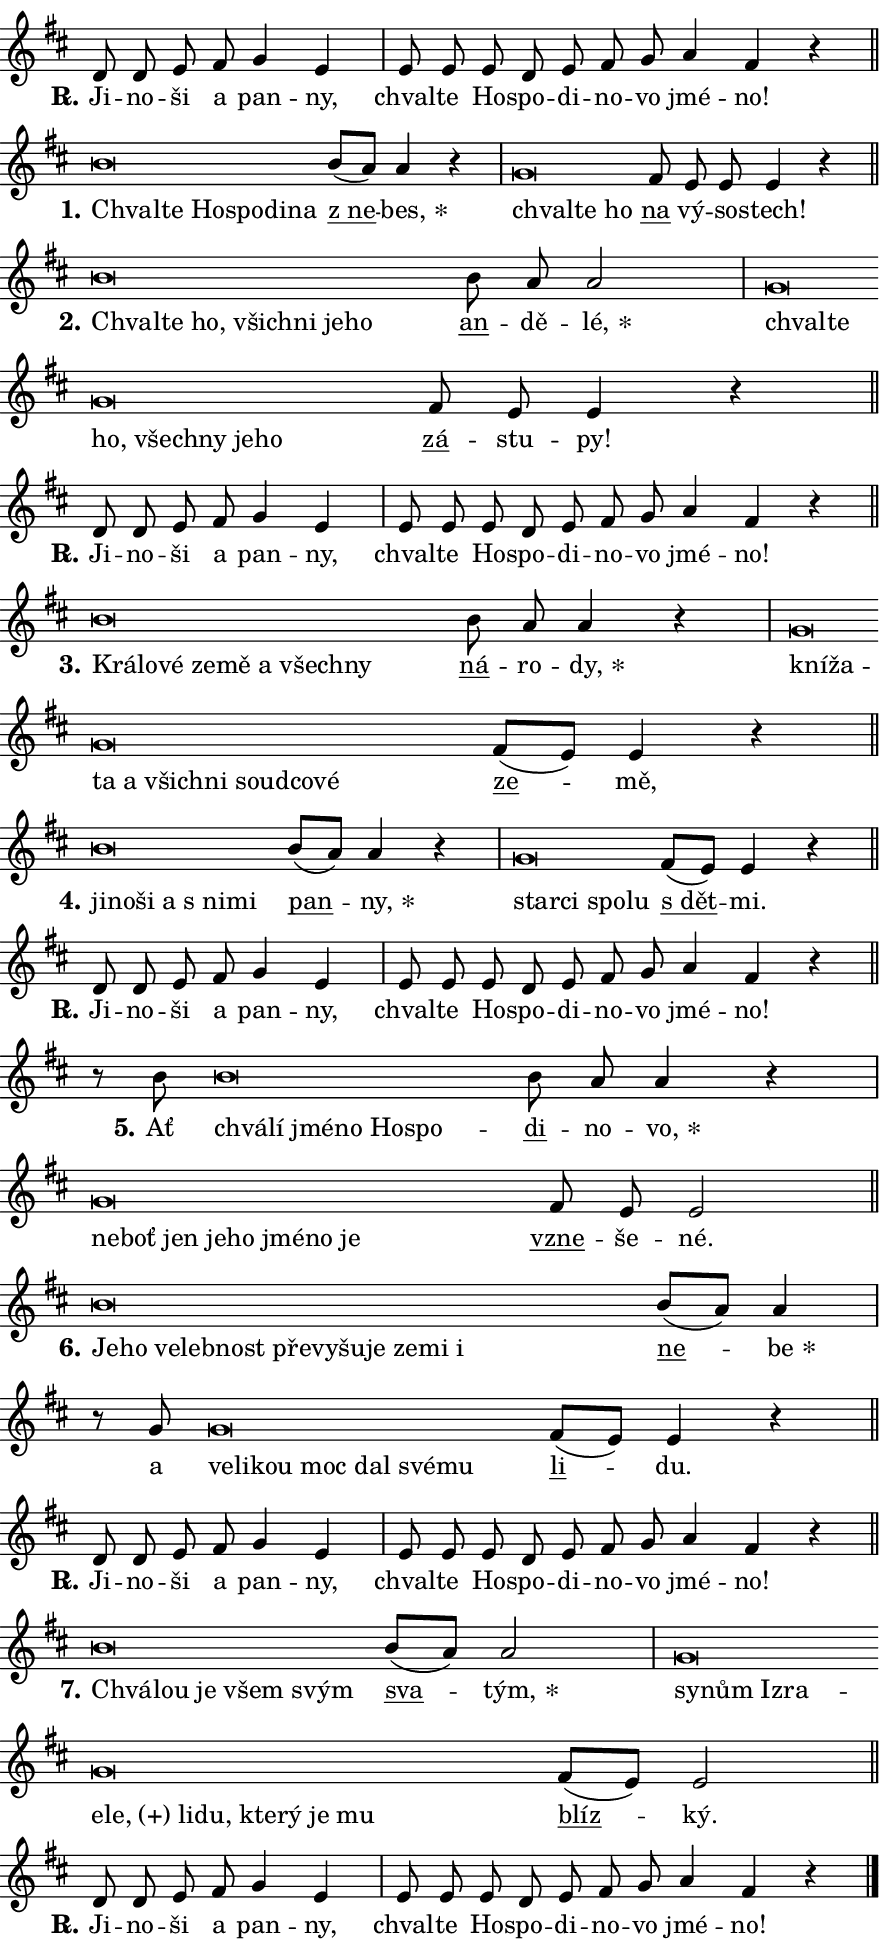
\version "2.24.0"
\header { tagline = "" }
\paper {
  indent = 0\cm
  top-margin = 0\cm
  right-margin = 0.13\cm % to fit lyric hyphens
  bottom-margin = 0\cm
  left-margin = 0\cm
  paper-width = 15\cm
  page-breaking = #ly:one-page-breaking
  system-system-spacing.basic-distance = #11
  score-system-spacing.basic-distance = #11
  ragged-last = ##f
}


%% Author: Thomas Morley
%% https://lists.gnu.org/archive/html/lilypond-user/2020-05/msg00002.html
#(define (line-position grob)
"Returns position of @var[grob} in current system:
   @code{'start}, if at first time-step
   @code{'end}, if at last time-step
   @code{'middle} otherwise
"
  (let* ((col (ly:item-get-column grob))
         (ln (ly:grob-object col 'left-neighbor))
         (rn (ly:grob-object col 'right-neighbor))
         (col-to-check-left (if (ly:grob? ln) ln col))
         (col-to-check-right (if (ly:grob? rn) rn col))
         (break-dir-left
           (and
             (ly:grob-property col-to-check-left 'non-musical #f)
             (ly:item-break-dir col-to-check-left)))
         (break-dir-right
           (and
             (ly:grob-property col-to-check-right 'non-musical #f)
             (ly:item-break-dir col-to-check-right))))
        (cond ((eqv? 1 break-dir-left) 'start)
              ((eqv? -1 break-dir-right) 'end)
              (else 'middle))))

#(define (tranparent-at-line-position vctor)
  (lambda (grob)
  "Relying on @code{line-position} select the relevant enry from @var{vctor}.
Used to determine transparency,"
    (case (line-position grob)
      ((end) (not (vector-ref vctor 0)))
      ((middle) (not (vector-ref vctor 1)))
      ((start) (not (vector-ref vctor 2))))))

noteHeadBreakVisibility =
#(define-music-function (break-visibility)(vector?)
"Makes @code{NoteHead}s transparent relying on @var{break-visibility}"
#{
  \override NoteHead.transparent =
    #(tranparent-at-line-position break-visibility)
#})

#(define delete-ledgers-for-transparent-note-heads
  (lambda (grob)
    "Reads whether a @code{NoteHead} is transparent.
If so this @code{NoteHead} is removed from @code{'note-heads} from
@var{grob}, which is supposed to be @code{LedgerLineSpanner}.
As a result ledgers are not printed for this @code{NoteHead}"
    (let* ((nhds-array (ly:grob-object grob 'note-heads))
           (nhds-list
             (if (ly:grob-array? nhds-array)
                 (ly:grob-array->list nhds-array)
                 '()))
           ;; Relies on the transparent-property being done before
           ;; Staff.LedgerLineSpanner.after-line-breaking is executed.
           ;; This is fragile ...
           (to-keep
             (remove
               (lambda (nhd)
                 (ly:grob-property nhd 'transparent #f))
               nhds-list)))
      ;; TODO find a better method to iterate over grob-arrays, similiar
      ;; to filter/remove etc for lists
      ;; For now rebuilt from scratch
      (set! (ly:grob-object grob 'note-heads)  '())
      (for-each
        (lambda (nhd)
          (ly:pointer-group-interface::add-grob grob 'note-heads nhd))
        to-keep))))

squashNotes = {
  \override NoteHead.X-extent = #'(-0.2 . 0.2)
  \override NoteHead.Y-extent = #'(-0.75 . 0)
  \override NoteHead.stencil =
    #(lambda (grob)
       (let ((pos (ly:grob-property grob 'staff-position)))
         (begin
           (if (< pos -7) (display "ERROR: Lower brevis then expected\n") (display ""))
           (if (<= pos -6) ly:text-interface::print ly:note-head::print))))
}
unSquashNotes = {
  \revert NoteHead.X-extent
  \revert NoteHead.Y-extent
  \revert NoteHead.stencil
}

hideNotes = \noteHeadBreakVisibility #begin-of-line-visible
unHideNotes = \noteHeadBreakVisibility #all-visible

% work-around for resetting accidentals
% https://lilypond.org/doc/v2.23/Documentation/notation/displaying-rhythms#unmetered-music
cadenzaMeasure = {
  \cadenzaOff
  \partial 1024 s1024
  \cadenzaOn
}

#(define-markup-command (accent layout props text) (markup?)
  "Underline accented syllable"
  (interpret-markup layout props
    #{\markup \override #'(offset . 4.3) \underline { #text }#}))

responsum = \markup \concat {
  "R" \hspace #-1.05 \path #0.1 #'((moveto 0 0.07) (lineto 0.9 0.8)) \hspace #0.05 "."
}

spaceSize = #0.6828661417322834 % exact space size for TeX Gyre Schola

\layout {
  \context {
    \Staff
    \remove "Time_signature_engraver"
    \override LedgerLineSpanner.after-line-breaking = #delete-ledgers-for-transparent-note-heads
  }
  \context {
    \Lyrics {
      \override LyricSpace.minimum-distance = \spaceSize
      \override LyricText.font-name = #"TeX Gyre Schola"
      \override LyricText.font-size = 1
      \override StanzaNumber.font-name = #"TeX Gyre Schola Bold"
      \override StanzaNumber.font-size = 1
    }
  }
  \context {
    \Score 
    \override NoteHead.text =
      #(lambda (grob) 
        (let ((pos (ly:grob-property grob 'staff-position)))
          #{\markup {
            \combine
              \halign #-0.55 \raise #(if (= pos -6) 0 0.5) \override #'(thickness . 2) \draw-line #'(3.2 . 0)
              \musicglyph "noteheads.sM1"
          }#}))
  }
}

% magnetic-lyrics.ily
%
%   written by
%     Jean Abou Samra <jean@abou-samra.fr>
%     Werner Lemberg <wl@gnu.org>
%
%   adapted by
%     Jiri Hon <jiri.hon@gmail.com>
%
% Version 2022-Apr-15

% https://www.mail-archive.com/lilypond-user@gnu.org/msg149350.html

#(define (Left_hyphen_pointer_engraver context)
   "Collect syllable-hyphen-syllable occurrences in lyrics and store
them in properties.  This engraver only looks to the left.  For
example, if the lyrics input is @code{foo -- bar}, it does the
following.

@itemize @bullet
@item
Set the @code{text} property of the @code{LyricHyphen} grob between
@q{foo} and @q{bar} to @code{foo}.

@item
Set the @code{left-hyphen} property of the @code{LyricText} grob with
text @q{foo} to the @code{LyricHyphen} grob between @q{foo} and
@q{bar}.
@end itemize

Use this auxiliary engraver in combination with the
@code{lyric-@/text::@/apply-@/magnetic-@/offset!} hook."
   (let ((hyphen #f)
         (text #f))
     (make-engraver
      (acknowledgers
       ((lyric-syllable-interface engraver grob source-engraver)
        (set! text grob)))
      (end-acknowledgers
       ((lyric-hyphen-interface engraver grob source-engraver)
        ;(when (not (grob::has-interface grob 'lyric-space-interface))
          (set! hyphen grob)));)
      ((stop-translation-timestep engraver)
       (when (and text hyphen)
         (ly:grob-set-object! text 'left-hyphen hyphen))
       (set! text #f)
       (set! hyphen #f)))))

#(define (lyric-text::apply-magnetic-offset! grob)
   "If the space between two syllables is less than the value in
property @code{LyricText@/.details@/.squash-threshold}, move the right
syllable to the left so that it gets concatenated with the left
syllable.

Use this function as a hook for
@code{LyricText@/.after-@/line-@/breaking} if the
@code{Left_@/hyphen_@/pointer_@/engraver} is active."
   (let ((hyphen (ly:grob-object grob 'left-hyphen #f)))
     (when hyphen
       (let ((left-text (ly:spanner-bound hyphen LEFT)))
         (when (grob::has-interface left-text 'lyric-syllable-interface)
           (let* ((common (ly:grob-common-refpoint grob left-text X))
                  (this-x-ext (ly:grob-extent grob common X))
                  (left-x-ext
                   (begin
                     ;; Trigger magnetism for left-text.
                     (ly:grob-property left-text 'after-line-breaking)
                     (ly:grob-extent left-text common X)))
                  ;; `delta` is the gap width between two syllables.
                  (delta (- (interval-start this-x-ext)
                            (interval-end left-x-ext)))
                  (details (ly:grob-property grob 'details))
                  (threshold (assoc-get 'squash-threshold details 0.2)))
             (when (< delta threshold)
               (let* (;; We have to manipulate the input text so that
                      ;; ligatures crossing syllable boundaries are not
                      ;; disabled.  For languages based on the Latin
                      ;; script this is essentially a beautification.
                      ;; However, for non-Western scripts it can be a
                      ;; necessity.
                      (lt (ly:grob-property left-text 'text))
                      (rt (ly:grob-property grob 'text))
                      (is-space (grob::has-interface hyphen 'lyric-space-interface))
                      (space (if is-space " " ""))
                      (extra-delta (if is-space spaceSize 0))
                      ;; Append new syllable.
                      (ltrt-space (if (and (string? lt) (string? rt))
                                (string-append lt space rt)
                                (make-concat-markup (list lt space rt))))
                      ;; Right-align `ltrt` to the right side.
                      (ltrt-space-markup (grob-interpret-markup
                               grob
                               (make-translate-markup
                                (cons (interval-length this-x-ext) 0)
                                (make-right-align-markup ltrt-space)))))
                 (begin
                   ;; Don't print `left-text`.
                   (ly:grob-set-property! left-text 'stencil #f)
                   ;; Set text and stencil (which holds all collected
                   ;; syllables so far) and shift it to the left.
                   (ly:grob-set-property! grob 'text ltrt-space)
                   (ly:grob-set-property! grob 'stencil ltrt-space-markup)
                   (ly:grob-translate-axis! grob (- (- delta extra-delta)) X))))))))))


#(define (lyric-hyphen::displace-bounds-first grob)
   ;; Make very sure this callback isn't triggered too early.
   (let ((left (ly:spanner-bound grob LEFT))
         (right (ly:spanner-bound grob RIGHT)))
     (ly:grob-property left 'after-line-breaking)
     (ly:grob-property right 'after-line-breaking)
     (ly:lyric-hyphen::print grob)))

squashThreshold = #0.4

\layout {
  \context {
    \Lyrics
    \consists #Left_hyphen_pointer_engraver
    \override LyricText.after-line-breaking =
      #lyric-text::apply-magnetic-offset!
    \override LyricHyphen.stencil = #lyric-hyphen::displace-bounds-first
    \override LyricText.details.squash-threshold = \squashThreshold
    \override LyricHyphen.minimum-distance = 0
    \override LyricHyphen.minimum-length = \squashThreshold
  }
}

squashText = \override LyricText.details.squash-threshold = 9999
unSquashText = \override LyricText.details.squash-threshold = \squashThreshold

leftText = \override LyricText.self-alignment-X = #LEFT
unLeftText = \revert LyricText.self-alignment-X

starOffset = #(lambda (grob) 
                (let ((x_offset (ly:self-alignment-interface::aligned-on-x-parent grob)))
                  (if (= x_offset 0) 0 (+ x_offset 1.2))))

star = #(define-music-function (syllable)(string?)
"Append star separator at the end of a syllable"
#{
  \once \override LyricText.X-offset = #starOffset
  \lyricmode { \markup {
    #syllable
    \override #'((font-name . "TeX Gyre Schola Bold")) \hspace #0.2 \lower #0.65 \larger "*"
  } }
#})

starAccent = #(define-music-function (syllable)(string?)
"Append star separator at the end of a syllable and make accent"
#{
  \once \override LyricText.X-offset = #starOffset
  \lyricmode { \markup {
    \accent #syllable
    \override #'((font-name . "TeX Gyre Schola Bold")) \hspace #0.2 \lower #0.65 \larger "*"
  } }
#})

breath = #(define-music-function (syllable)(string?)
"Append breathing indicator at the end of a syllable"
#{
  \lyricmode { \markup { #syllable "+" } }
#})

optionalBreath = #(define-music-function (syllable)(string?)
"Append optional breathing indicator at the end of a syllable"
#{
  \lyricmode { \markup { #syllable "(+)" } }
#})


\score {
    <<
        \new Voice = "melody" { \cadenzaOn \key d \major \relative { d'8 d e fis g4 e \cadenzaMeasure \bar "|" e8 e \bar "" e d e \bar "" fis g a4 fis r \cadenzaMeasure \bar "||" \break } }
        \new Lyrics \lyricsto "melody" { \lyricmode { \set stanza = \responsum
Ji -- no -- ši a pan -- ny, chval -- te Ho -- spo -- di -- no -- vo jmé -- no! } }
    >>
    \layout {}
}

\score {
    <<
        \new Voice = "melody" { \cadenzaOn \key d \major \relative { \squashNotes b'\breve*1/16 \hideNotes \breve*1/16 \bar "" \breve*1/16 \bar "" \breve*1/16 \bar "" \breve*1/16 \breve*1/16 \bar "" \unHideNotes \unSquashNotes \bar "" b8[( a)] a4 r \cadenzaMeasure \bar "|" \squashNotes g\breve*1/16 \hideNotes \breve*1/16 \breve*1/16 \bar "" \unHideNotes \unSquashNotes \bar "" fis8 e e e4 r \cadenzaMeasure \bar "||" \break } }
        \new Lyrics \lyricsto "melody" { \lyricmode { \set stanza = "1."
\leftText Chval -- \squashText te Ho -- spo -- di -- na \unLeftText \unSquashText \markup \accent "z ne" -- \star bes, \leftText chval -- \squashText te ho \unLeftText \unSquashText \markup \accent na vý -- so -- stech! } }
    >>
    \layout {}
}

\score {
    <<
        \new Voice = "melody" { \cadenzaOn \key d \major \relative { \squashNotes b'\breve*1/16 \hideNotes \breve*1/16 \bar "" \breve*1/16 \bar "" \breve*1/16 \bar "" \breve*1/16 \bar "" \breve*1/16 \breve*1/16 \bar "" \unHideNotes \unSquashNotes \bar "" b8 a a2 \cadenzaMeasure \bar "|" \squashNotes g\breve*1/16 \hideNotes \breve*1/16 \bar "" \breve*1/16 \bar "" \breve*1/16 \bar "" \breve*1/16 \bar "" \breve*1/16 \breve*1/16 \bar "" \unHideNotes \unSquashNotes \bar "" fis8 e e4 r \cadenzaMeasure \bar "||" \break } }
        \new Lyrics \lyricsto "melody" { \lyricmode { \set stanza = "2."
\leftText Chval -- \squashText te ho, všich -- ni je -- ho \unLeftText \unSquashText \markup \accent an -- dě -- \star lé, \leftText chval -- \squashText te ho, všech -- ny je -- ho \unLeftText \unSquashText \markup \accent zá -- stu -- py! } }
    >>
    \layout {}
}

\score {
    <<
        \new Voice = "melody" { \cadenzaOn \key d \major \relative { d'8 d e fis g4 e \cadenzaMeasure \bar "|" e8 e \bar "" e d e \bar "" fis g a4 fis r \cadenzaMeasure \bar "||" \break } }
        \new Lyrics \lyricsto "melody" { \lyricmode { \set stanza = \responsum
Ji -- no -- ši a pan -- ny, chval -- te Ho -- spo -- di -- no -- vo jmé -- no! } }
    >>
    \layout {}
}

\score {
    <<
        \new Voice = "melody" { \cadenzaOn \key d \major \relative { \squashNotes b'\breve*1/16 \hideNotes \breve*1/16 \bar "" \breve*1/16 \bar "" \breve*1/16 \bar "" \breve*1/16 \bar "" \breve*1/16 \bar "" \breve*1/16 \breve*1/16 \bar "" \unHideNotes \unSquashNotes \bar "" b8 a a4 r \cadenzaMeasure \bar "|" \squashNotes g\breve*1/16 \hideNotes \breve*1/16 \bar "" \breve*1/16 \bar "" \breve*1/16 \bar "" \breve*1/16 \bar "" \breve*1/16 \bar "" \breve*1/16 \bar "" \breve*1/16 \breve*1/16 \bar "" \unHideNotes \unSquashNotes \bar "" fis8[( e)] e4 r \cadenzaMeasure \bar "||" \break } }
        \new Lyrics \lyricsto "melody" { \lyricmode { \set stanza = "3."
\leftText Krá -- \squashText lo -- vé ze -- mě a všech -- ny \unLeftText \unSquashText \markup \accent ná -- ro -- \star dy, \leftText kní -- \squashText ža -- ta a všich -- ni soud -- co -- vé \unLeftText \unSquashText \markup \accent ze -- mě, } }
    >>
    \layout {}
}

\score {
    <<
        \new Voice = "melody" { \cadenzaOn \key d \major \relative { \squashNotes b'\breve*1/16 \hideNotes \breve*1/16 \bar "" \breve*1/16 \bar "" \breve*1/16 \bar "" \breve*1/16 \breve*1/16 \bar "" \unHideNotes \unSquashNotes \bar "" b8[( a)] a4 r \cadenzaMeasure \bar "|" \squashNotes g\breve*1/16 \hideNotes \breve*1/16 \bar "" \breve*1/16 \breve*1/16 \bar "" \unHideNotes \unSquashNotes \bar "" fis8[( e)] e4 r \cadenzaMeasure \bar "||" \break } }
        \new Lyrics \lyricsto "melody" { \lyricmode { \set stanza = "4."
\leftText ji -- \squashText no -- ši a "s ni" -- mi \unLeftText \unSquashText \markup \accent pan -- \star ny, \leftText star -- \squashText ci spo -- lu \unLeftText \unSquashText \markup \accent "s dět" -- mi. } }
    >>
    \layout {}
}

\score {
    <<
        \new Voice = "melody" { \cadenzaOn \key d \major \relative { d'8 d e fis g4 e \cadenzaMeasure \bar "|" e8 e \bar "" e d e \bar "" fis g a4 fis r \cadenzaMeasure \bar "||" \break } }
        \new Lyrics \lyricsto "melody" { \lyricmode { \set stanza = \responsum
Ji -- no -- ši a pan -- ny, chval -- te Ho -- spo -- di -- no -- vo jmé -- no! } }
    >>
    \layout {}
}

\score {
    <<
        \new Voice = "melody" { \cadenzaOn \key d \major \relative { r8 b'8 \squashNotes b\breve*1/16 \hideNotes \breve*1/16 \bar "" \breve*1/16 \bar "" \breve*1/16 \bar "" \breve*1/16 \breve*1/16 \bar "" \unHideNotes \unSquashNotes \bar "" b8 a a4 r \cadenzaMeasure \bar "|" \squashNotes g\breve*1/16 \hideNotes \breve*1/16 \bar "" \breve*1/16 \bar "" \breve*1/16 \bar "" \breve*1/16 \bar "" \breve*1/16 \bar "" \breve*1/16 \breve*1/16 \bar "" \unHideNotes \unSquashNotes \bar "" fis8 e e2 \cadenzaMeasure \bar "||" \break } }
        \new Lyrics \lyricsto "melody" { \lyricmode { \set stanza = "5."
Ať \leftText chvá -- \squashText lí jmé -- no Ho -- spo -- \unLeftText \unSquashText \markup \accent di -- no -- \star vo, \leftText ne -- \squashText boť jen je -- ho jmé -- no je \unLeftText \unSquashText \markup \accent vzne -- še -- né. } }
    >>
    \layout {}
}

\score {
    <<
        \new Voice = "melody" { \cadenzaOn \key d \major \relative { \squashNotes b'\breve*1/16 \hideNotes \breve*1/16 \bar "" \breve*1/16 \bar "" \breve*1/16 \bar "" \breve*1/16 \bar "" \breve*1/16 \bar "" \breve*1/16 \bar "" \breve*1/16 \bar "" \breve*1/16 \bar "" \breve*1/16 \bar "" \breve*1/16 \breve*1/16 \bar "" \unHideNotes \unSquashNotes \bar "" b8[( a)] a4 \cadenzaMeasure \bar "|" r8 g8 \squashNotes g\breve*1/16 \hideNotes \breve*1/16 \bar "" \breve*1/16 \bar "" \breve*1/16 \bar "" \breve*1/16 \bar "" \breve*1/16 \breve*1/16 \bar "" \unHideNotes \unSquashNotes \bar "" fis8[( e)] e4 r \cadenzaMeasure \bar "||" \break } }
        \new Lyrics \lyricsto "melody" { \lyricmode { \set stanza = "6."
\leftText Je -- \squashText ho ve -- leb -- nost pře -- vy -- šu -- je ze -- mi i \unLeftText \unSquashText \markup \accent ne -- \star be a \leftText ve -- \squashText li -- kou moc dal své -- mu \unLeftText \unSquashText \markup \accent li -- du. } }
    >>
    \layout {}
}

\score {
    <<
        \new Voice = "melody" { \cadenzaOn \key d \major \relative { d'8 d e fis g4 e \cadenzaMeasure \bar "|" e8 e \bar "" e d e \bar "" fis g a4 fis r \cadenzaMeasure \bar "||" \break } }
        \new Lyrics \lyricsto "melody" { \lyricmode { \set stanza = \responsum
Ji -- no -- ši a pan -- ny, chval -- te Ho -- spo -- di -- no -- vo jmé -- no! } }
    >>
    \layout {}
}

\score {
    <<
        \new Voice = "melody" { \cadenzaOn \key d \major \relative { \squashNotes b'\breve*1/16 \hideNotes \breve*1/16 \bar "" \breve*1/16 \bar "" \breve*1/16 \breve*1/16 \bar "" \unHideNotes \unSquashNotes \bar "" b8[( a)] a2 \cadenzaMeasure \bar "|" \squashNotes g\breve*1/16 \hideNotes \breve*1/16 \bar "" \breve*1/16 \bar "" \breve*1/16 \bar "" \breve*1/16 \bar "" \breve*1/16 \bar "" \breve*1/16 \bar "" \breve*1/16 \bar "" \breve*1/16 \bar "" \breve*1/16 \bar "" \breve*1/16 \breve*1/16 \bar "" \unHideNotes \unSquashNotes \bar "" fis8[( e)] e2 \cadenzaMeasure \bar "||" \break } }
        \new Lyrics \lyricsto "melody" { \lyricmode { \set stanza = "7."
\leftText Chvá -- \squashText lou je všem svým \unLeftText \unSquashText \markup \accent sva -- \star tým, \leftText sy -- \squashText nům Iz -- ra -- e -- \optionalBreath le, li -- du, kte -- rý je mu \unLeftText \unSquashText \markup \accent blíz -- ký. } }
    >>
    \layout {}
}

\score {
    <<
        \new Voice = "melody" { \cadenzaOn \key d \major \relative { d'8 d e fis g4 e \cadenzaMeasure \bar "|" e8 e \bar "" e d e \bar "" fis g a4 fis r \cadenzaMeasure \bar "||" \break } \bar "|." }
        \new Lyrics \lyricsto "melody" { \lyricmode { \set stanza = \responsum
Ji -- no -- ši a pan -- ny, chval -- te Ho -- spo -- di -- no -- vo jmé -- no! } }
    >>
    \layout {}
}
